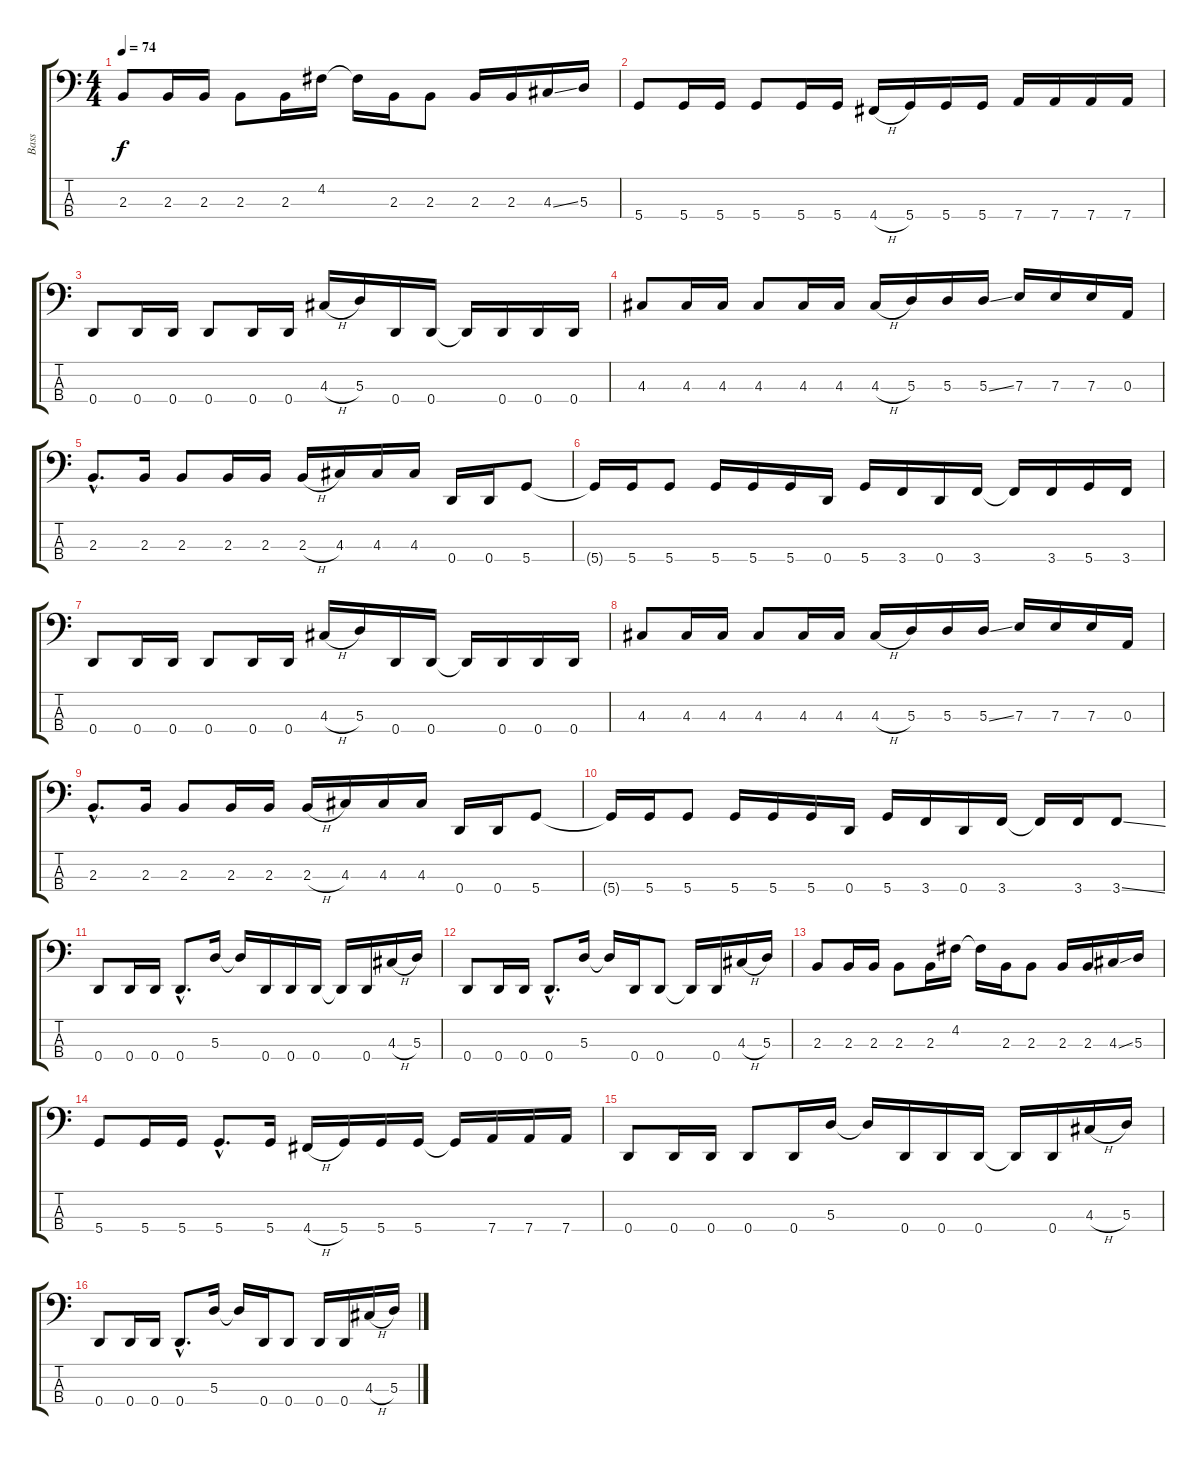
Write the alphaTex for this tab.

\track ("Bass" "Bass") {instrument electricbassfinger}
\staff {score tabs}
\tuning (G2 D2 A1 D1) {hide}
\ts (4 4)
\tempo 74
\clef f4
\ks c
2.3.8{dy f} 2.3.16 2.3.16 2.3.8 2.3.16 4.2.16 4.2{t}.16 2.3.16 2.3.8 2.3.16 2.3.16 4.3{ss}.16 5.3.16 |
5.4.8 5.4.16 5.4.16 5.4.8 5.4.16 5.4.16 4.4{h}.16 5.4.16 5.4.16 5.4.16 7.4.16 7.4.16 7.4.16 7.4.16 |
0.4.8 0.4.16 0.4.16 0.4.8 0.4.16 0.4.16 4.3{h}.16 5.3.16 0.4.16 0.4.16 0.4{t}.16 0.4.16 0.4.16 0.4.16 |
4.3.8 4.3.16 4.3.16 4.3.8 4.3.16 4.3.16 4.3{h}.16 5.3.16 5.3.16 5.3{ss}.16 7.3.16 7.3.16 7.3.16 0.3.16 |
2.3{hac}.8{d} 2.3.16 2.3.8 2.3.16 2.3.16 2.3{h}.16 4.3.16 4.3.16 4.3.16 0.4.16 0.4.16 5.4.8 |
5.4{t}.16 5.4.16 5.4.8 5.4.16 5.4.16 5.4.16 0.4.16 5.4.16 3.4.16 0.4.16 3.4.16 3.4{t}.16 3.4.16 5.4.16 3.4.16 |
0.4.8 0.4.16 0.4.16 0.4.8 0.4.16 0.4.16 4.3{h}.16 5.3.16 0.4.16 0.4.16 0.4{t}.16 0.4.16 0.4.16 0.4.16 |
4.3.8 4.3.16 4.3.16 4.3.8 4.3.16 4.3.16 4.3{h}.16 5.3.16 5.3.16 5.3{ss}.16 7.3.16 7.3.16 7.3.16 0.3.16 |
2.3{hac}.8{d} 2.3.16 2.3.8 2.3.16 2.3.16 2.3{h}.16 4.3.16 4.3.16 4.3.16 0.4.16 0.4.16 5.4.8 |
5.4{t}.16 5.4.16 5.4.8 5.4.16 5.4.16 5.4.16 0.4.16 5.4.16 3.4.16 0.4.16 3.4.16 3.4{t}.16 3.4.16 3.4{ss}.8 |
0.4.8 0.4.16 0.4.16 0.4{hac}.8{d} 5.3.16 5.3{t}.16 0.4.16 0.4.16 0.4.16 0.4{t}.16 0.4.16 4.3{h}.16 5.3.16 |
0.4.8 0.4.16 0.4.16 0.4{hac}.8{d} 5.3.16 5.3{t}.16 0.4.16 0.4.8 0.4{t}.16 0.4.16 4.3{h}.16 5.3.16 |
2.3.8 2.3.16 2.3.16 2.3.8 2.3.16 4.2.16 4.2{t}.16 2.3.16 2.3.8 2.3.16 2.3.16 4.3{ss}.16 5.3.16 |
5.4.8 5.4.16 5.4.16 5.4{hac}.8{d} 5.4.16 4.4{h}.16 5.4.16 5.4.16 5.4.16 5.4{t}.16 7.4.16 7.4.16 7.4.16 |
0.4.8 0.4.16 0.4.16 0.4.8 0.4.16 5.3.16 5.3{t}.16 0.4.16 0.4.16 0.4.16 0.4{t}.16 0.4.16 4.3{h}.16 5.3.16 |
0.4.8 0.4.16 0.4.16 0.4{hac}.8{d} 5.3.16 5.3{t}.16 0.4.16 0.4.8 0.4.16 0.4.16 4.3{h}.16 5.3.16
